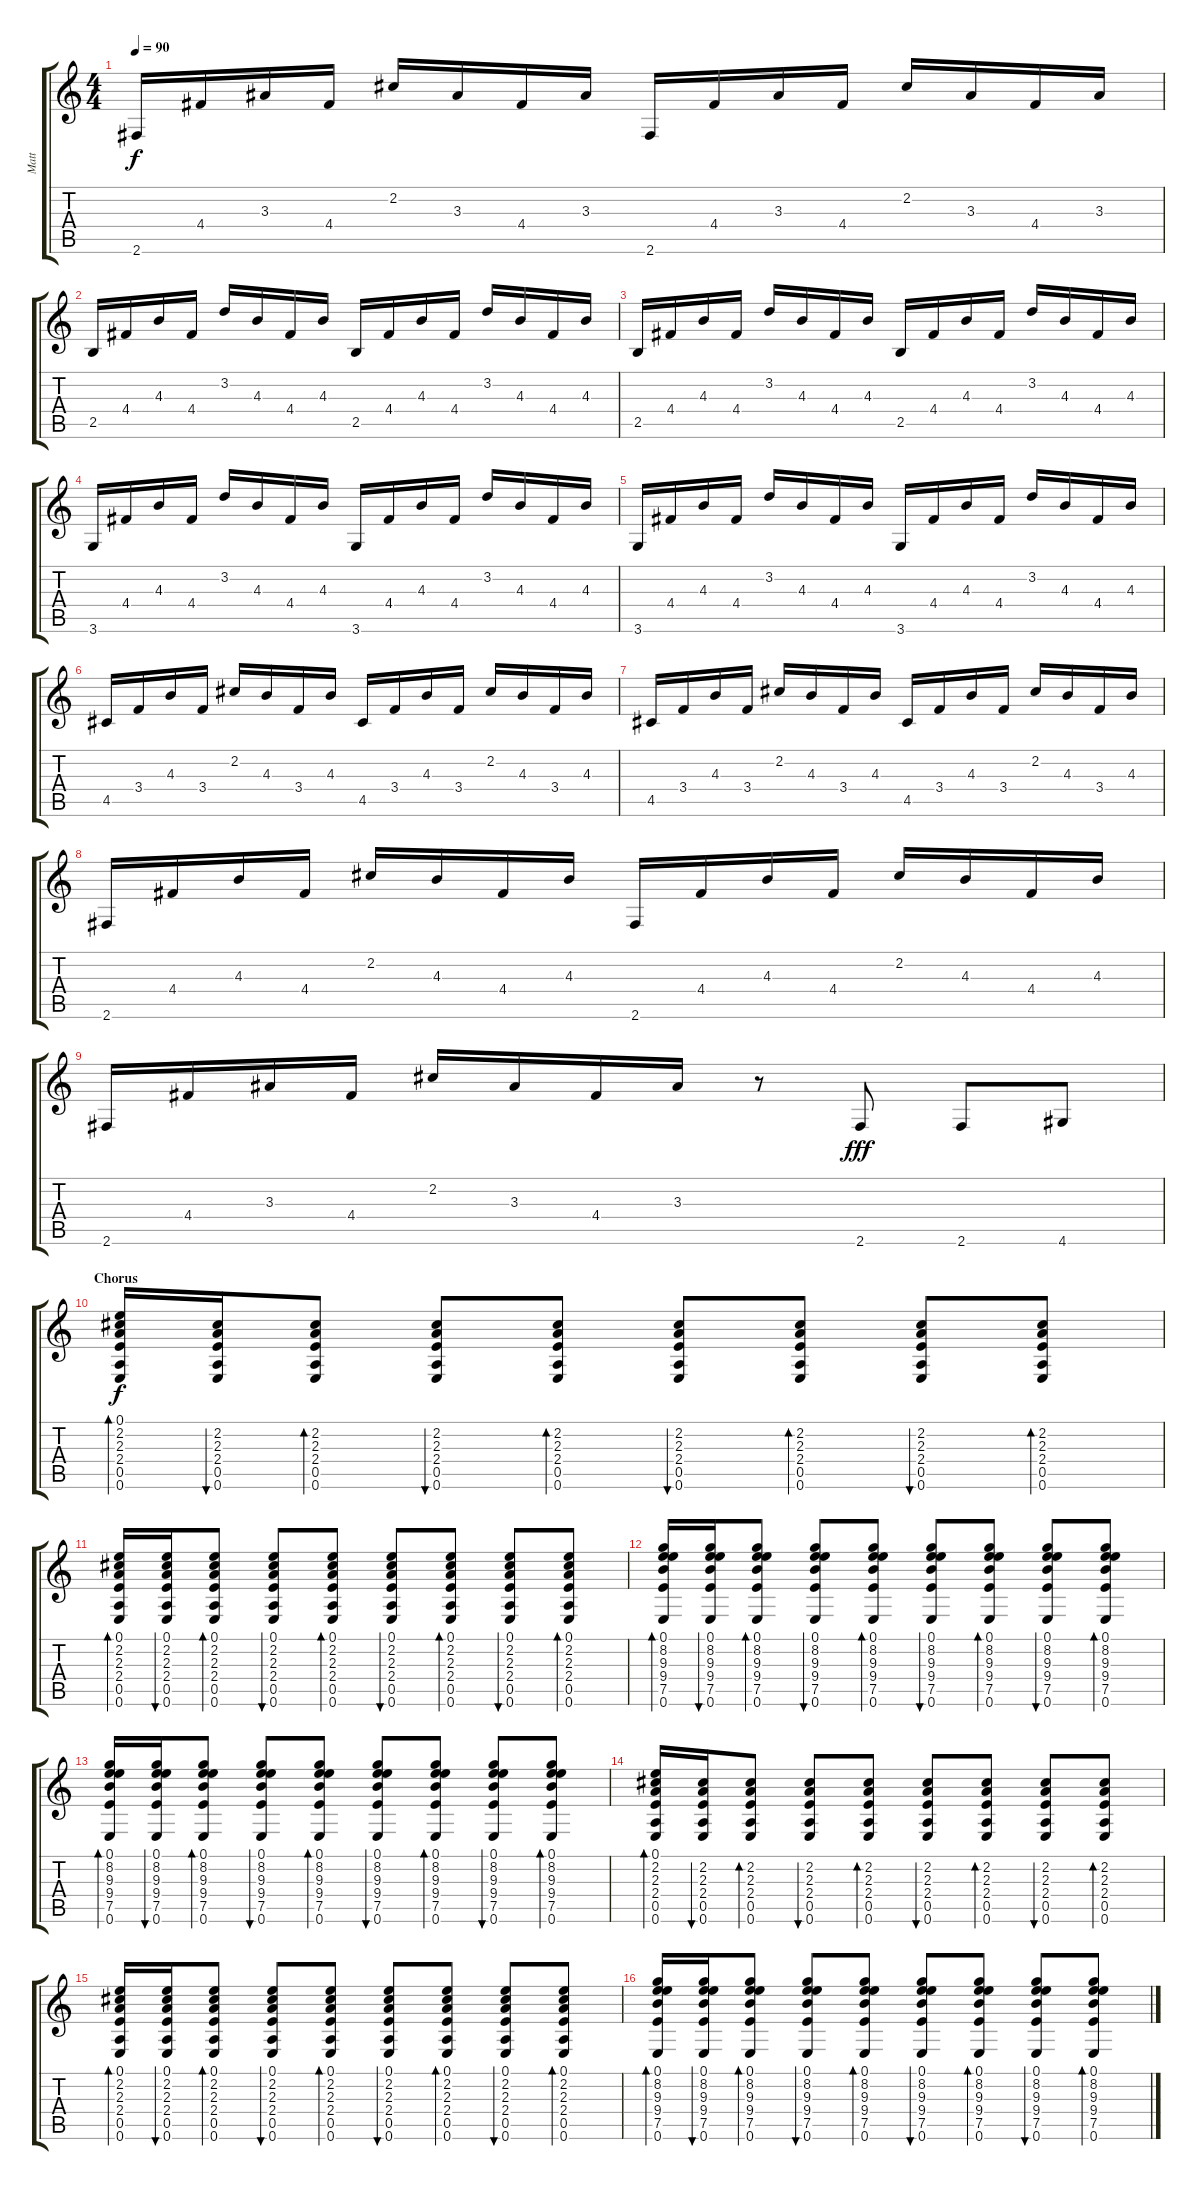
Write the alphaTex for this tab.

\track ("Matt" "Matt") {instrument acousticguitarnylon}
\staff {score tabs}
\tuning (E4 B3 G3 D3 A2 E2) {hide}
\ts (4 4)
\tempo 90
\clef g2
\ks c
2.6.16{dy f} 4.4.16 3.3.16 4.4.16 2.2.16 3.3.16 4.4.16 3.3.16 2.6.16 4.4.16 3.3.16 4.4.16 2.2.16 3.3.16 4.4.16 3.3.16 |
2.5.16 4.4.16 4.3.16 4.4.16 3.2.16 4.3.16 4.4.16 4.3.16 2.5.16 4.4.16 4.3.16 4.4.16 3.2.16 4.3.16 4.4.16 4.3.16 |
2.5.16 4.4.16 4.3.16 4.4.16 3.2.16 4.3.16 4.4.16 4.3.16 2.5.16 4.4.16 4.3.16 4.4.16 3.2.16 4.3.16 4.4.16 4.3.16 |
3.6.16 4.4.16 4.3.16 4.4.16 3.2.16 4.3.16 4.4.16 4.3.16 3.6.16 4.4.16 4.3.16 4.4.16 3.2.16 4.3.16 4.4.16 4.3.16 |
3.6.16 4.4.16 4.3.16 4.4.16 3.2.16 4.3.16 4.4.16 4.3.16 3.6.16 4.4.16 4.3.16 4.4.16 3.2.16 4.3.16 4.4.16 4.3.16 |
4.5.16 3.4.16 4.3.16 3.4.16 2.2.16 4.3.16 3.4.16 4.3.16 4.5.16 3.4.16 4.3.16 3.4.16 2.2.16 4.3.16 3.4.16 4.3.16 |
4.5.16 3.4.16 4.3.16 3.4.16 2.2.16 4.3.16 3.4.16 4.3.16 4.5.16 3.4.16 4.3.16 3.4.16 2.2.16 4.3.16 3.4.16 4.3.16 |
2.6.16 4.4.16 4.3.16 4.4.16 2.2.16 4.3.16 4.4.16 4.3.16 2.6.16 4.4.16 4.3.16 4.4.16 2.2.16 4.3.16 4.4.16 4.3.16 |
2.6.16 4.4.16 3.3.16 4.4.16 2.2.16 3.3.16 4.4.16 3.3.16 r.8 2.6.8{dy fff volume 16} 2.6.8 4.6.8 |
\section ("" "Chorus")
(0.1 2.2 2.3 2.4 0.5 0.6).16{bd 60 dy f volume 11} (2.2 2.3 2.4 0.5 0.6).16{bu 60} (2.2 2.3 2.4 0.5 0.6).8{bd 60} (2.2 2.3 2.4 0.5 0.6).8{bu 60} (2.2 2.3 2.4 0.5 0.6).8{bd 60} (2.2 2.3 2.4 0.5 0.6).8{bu 60} (2.2 2.3 2.4 0.5 0.6).8{bd 60} (2.2 2.3 2.4 0.5 0.6).8{bu 60} (2.2 2.3 2.4 0.5 0.6).8{bd 60} |
(0.1 2.2 2.3 2.4 0.5 0.6).16{bd 60 volume 11} (0.1 2.2 2.3 2.4 0.5 0.6).16{bu 60} (0.1 2.2 2.3 2.4 0.5 0.6).8{bd 60} (0.1 2.2 2.3 2.4 0.5 0.6).8{bu 60} (0.1 2.2 2.3 2.4 0.5 0.6).8{bd 60} (0.1 2.2 2.3 2.4 0.5 0.6).8{bu 60} (0.1 2.2 2.3 2.4 0.5 0.6).8{bd 60} (0.1 2.2 2.3 2.4 0.5 0.6).8{bu 60} (0.1 2.2 2.3 2.4 0.5 0.6).8{bd 60} |
(0.1 8.2 9.3 9.4 7.5 0.6).16{bd 60 volume 11} (0.1 8.2 9.3 9.4 7.5 0.6).16{bu 60} (0.1 8.2 9.3 9.4 7.5 0.6).8{bd 60} (0.1 8.2 9.3 9.4 7.5 0.6).8{bu 60} (0.1 8.2 9.3 9.4 7.5 0.6).8{bd 60} (0.1 8.2 9.3 9.4 7.5 0.6).8{bu 60} (0.1 8.2 9.3 9.4 7.5 0.6).8{bd 60} (0.1 8.2 9.3 9.4 7.5 0.6).8{bu 60} (0.1 8.2 9.3 9.4 7.5 0.6).8{bd 60} |
(0.1 8.2 9.3 9.4 7.5 0.6).16{bd 60 volume 11} (0.1 8.2 9.3 9.4 7.5 0.6).16{bu 60} (0.1 8.2 9.3 9.4 7.5 0.6).8{bd 60} (0.1 8.2 9.3 9.4 7.5 0.6).8{bu 60} (0.1 8.2 9.3 9.4 7.5 0.6).8{bd 60} (0.1 8.2 9.3 9.4 7.5 0.6).8{bu 60} (0.1 8.2 9.3 9.4 7.5 0.6).8{bd 60} (0.1 8.2 9.3 9.4 7.5 0.6).8{bu 60} (0.1 8.2 9.3 9.4 7.5 0.6).8{bd 60} |
(0.1 2.2 2.3 2.4 0.5 0.6).16{bd 60 volume 11} (2.2 2.3 2.4 0.5 0.6).16{bu 60} (2.2 2.3 2.4 0.5 0.6).8{bd 60} (2.2 2.3 2.4 0.5 0.6).8{bu 60} (2.2 2.3 2.4 0.5 0.6).8{bd 60} (2.2 2.3 2.4 0.5 0.6).8{bu 60} (2.2 2.3 2.4 0.5 0.6).8{bd 60} (2.2 2.3 2.4 0.5 0.6).8{bu 60} (2.2 2.3 2.4 0.5 0.6).8{bd 60} |
(0.1 2.2 2.3 2.4 0.5 0.6).16{bd 60 volume 11} (0.1 2.2 2.3 2.4 0.5 0.6).16{bu 60} (0.1 2.2 2.3 2.4 0.5 0.6).8{bd 60} (0.1 2.2 2.3 2.4 0.5 0.6).8{bu 60} (0.1 2.2 2.3 2.4 0.5 0.6).8{bd 60} (0.1 2.2 2.3 2.4 0.5 0.6).8{bu 60} (0.1 2.2 2.3 2.4 0.5 0.6).8{bd 60} (0.1 2.2 2.3 2.4 0.5 0.6).8{bu 60} (0.1 2.2 2.3 2.4 0.5 0.6).8{bd 60} |
(0.1 8.2 9.3 9.4 7.5 0.6).16{bd 60 volume 11} (0.1 8.2 9.3 9.4 7.5 0.6).16{bu 60} (0.1 8.2 9.3 9.4 7.5 0.6).8{bd 60} (0.1 8.2 9.3 9.4 7.5 0.6).8{bu 60} (0.1 8.2 9.3 9.4 7.5 0.6).8{bd 60} (0.1 8.2 9.3 9.4 7.5 0.6).8{bu 60} (0.1 8.2 9.3 9.4 7.5 0.6).8{bd 60} (0.1 8.2 9.3 9.4 7.5 0.6).8{bu 60} (0.1 8.2 9.3 9.4 7.5 0.6).8{bd 60}
